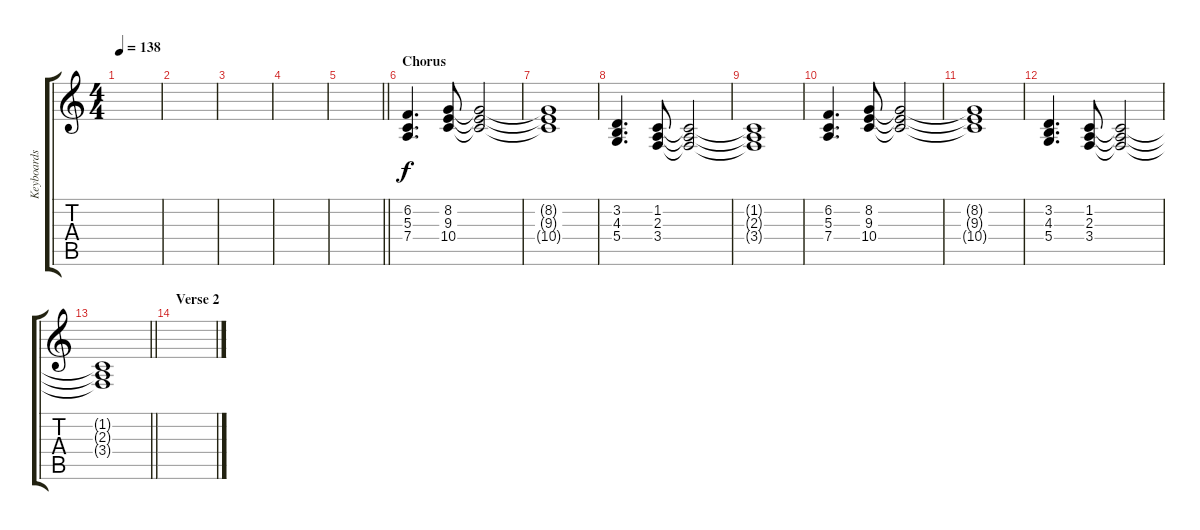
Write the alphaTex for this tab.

\track ("Keyboards 2" "Keyboards ") {instrument pad8sweep}
\staff {score tabs}
\tuning (E4 B3 G3 D3 A2 E2) {hide}
\ts (4 4)
\tempo 138
\clef g2
\ks c
|
|
|
|
\barLineRight lightlight
|
\section ("" "Chorus")
(6.2 5.3 7.4).4{d} (8.2 9.3 10.4).8 (8.2{t} 9.3{t} 10.4{t}).2 |
(8.2{t} 9.3{t} 10.4{t}).1 |
(3.2 4.3 5.4).4{d} (1.2 2.3 3.4).8 (1.2{t} 2.3{t} 3.4{t}).2 |
(1.2{t} 2.3{t} 3.4{t}).1 |
(6.2 5.3 7.4).4{d} (8.2 9.3 10.4).8 (8.2{t} 9.3{t} 10.4{t}).2 |
(8.2{t} 9.3{t} 10.4{t}).1 |
(3.2 4.3 5.4).4{d} (1.2 2.3 3.4).8 (1.2{t} 2.3{t} 3.4{t}).2 |
\barLineRight lightlight
(1.2{t} 2.3{t} 3.4{t}).1 |
\section ("" "Verse 2")
